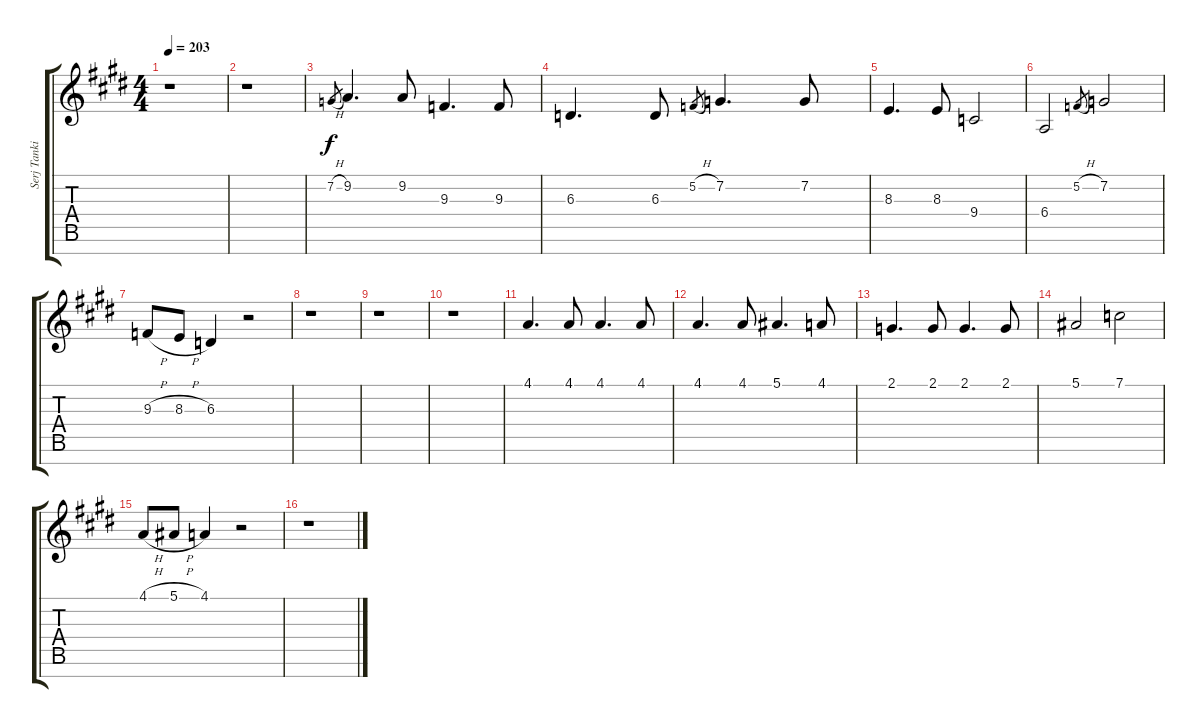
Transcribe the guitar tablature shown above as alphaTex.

\track ("Serj Tankian [Backing Vocals]" "Serj Tanki") {instrument clarinet}
\staff {score tabs}
\tuning (F4 C4 Ab3 Eb3 Bb2 F2 C2) {hide}
\ts (4 4)
\tempo 203
\clef g2
\ks c#minor
r.1{dy f} |
r.1 |
7.2{h}.8{gr} 9.2.4{d} 9.2.8 9.3.4{d} 9.3.8 |
6.3.4{d} 6.3.8 5.2{h}.8{gr} 7.2.4{d} 7.2.8 |
8.3.4{d} 8.3.8 9.4.2 |
6.4.2 5.2{h}.8{gr} 7.2.2 |
9.3{h}.8 8.3{h}.8 6.3.4 r.2 |
r.1 |
r.1 |
r.1 |
4.1.4{d} 4.1.8 4.1.4{d} 4.1.8 |
4.1.4{d} 4.1.8 5.1.4{d} 4.1.8 |
2.1.4{d} 2.1.8 2.1.4{d} 2.1.8 |
5.1.2 7.1.2 |
4.1{h}.8 5.1{h}.8 4.1.4 r.2 |
r.1
